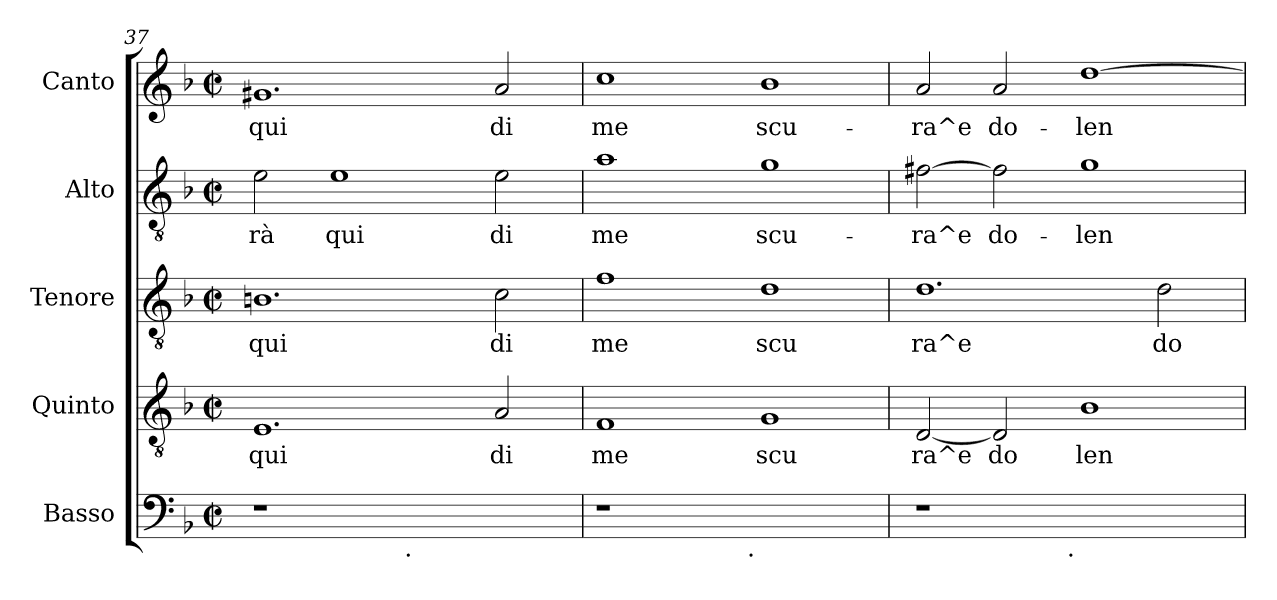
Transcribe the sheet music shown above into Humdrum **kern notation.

**kern	**kern	**text	**kern	**text	**kern	**text	**kern	**text
*part5	*part4	*part4	*part3	*part3	*part2	*part2	*part1	*part1
*staff5	*staff4	*staff4	*staff3	*staff3	*staff2	*staff2	*staff1	*staff1
*I"Basso	*I"Quinto	*	*I"Tenore	*	*I"Alto	*	*I"Canto	*
*clefF4	*clefGv2	*	*clefGv2	*	*clefGv2	*	*clefG2	*
*k[b-]	*k[b-]	*	*k[b-]	*	*k[b-]	*	*k[b-]	*
*F:	*F:	*	*F:	*	*F:	*	*F:	*
*M2/2	*M2/2	*	*M2/2	*	*M2/2	*	*M2/2	*
*met(c|)	*met(c|)	*	*met(c|)	*	*met(c|)	*	*met(c|)	*
=37	=37	=37	=37	=37	=37	=37	=37	=37
!	!	!LO:LY:b:cj	!	!LO:LY:b:cj	!	!LO:LY:b:cj	!	!LO:LY:b:cj
*^	*	*	*	*	*	*	*	*
1r	2ryy	1.E	qui	1.Bn	qui	2e\	-rà	1.g#X	qui
!	!	!	!	!	!	!	!LO:LY:b:cj	!	!
.	4...ryy	.	.	.	.	1e	qui	.	.
!	!LO:TX:b:t=.	!	!	!	!	!	!	!	!
.	1ryy	.	.	.	.	.	.	.	.
1ryy	.	.	.	.	.	.	.	.	.
!	!	!	!LO:LY:b:cj	!	!LO:LY:b:cj	!	!LO:LY:b:cj	!	!LO:LY:b:cj
.	.	2A/	di	2c\	di	2e\	di	2a/	di
.	32ryy	.	.	.	.	.	.	.	.
=38	=38	=38	=38	=38	=38	=38	=38	=38	=38
!	!	!	!LO:LY:b:cj	!	!LO:LY:b:cj	!	!LO:LY:b:cj	!	!LO:LY:b:cj
1r	2ryy	1F	me	1f	me	1a	me	1cc	me
.	4...ryy	.	.	.	.	.	.	.	.
!	!LO:TX:b:t=.	!	!	!	!	!	!	!	!
.	1ryy	.	.	.	.	.	.	.	.
!	!	!	!LO:LY:b:cj	!	!LO:LY:b:cj	!	!LO:LY:b:cj	!	!LO:LY:b:cj
1ryy	.	1G	scu	1d	scu	1g	scu-	1b-	scu-
.	32ryy	.	.	.	.	.	.	.	.
=39	=39	=39	=39	=39	=39	=39	=39	=39	=39
!	!	!	!LO:LY:b:cj	!	!LO:LY:b:cj	!	!LO:LY:b:cj	!	!LO:LY:b:cj
1r	2ryy	[<2D/	ra^e	1.d	ra^e	[>2f#X\	-ra^e	2a/	-ra^e
!	!	!	!LO:LY:b:cj	!	!	!	!LO:LY:b:cj	!	!LO:LY:b:cj
.	4...ryy	2D/]	do	.	.	2f#\]	do-	2a/	do-
!	!LO:TX:b:t=.	!	!	!	!	!	!	!	!
.	1ryy	.	.	.	.	.	.	.	.
!	!	!	!LO:LY:b:cj	!	!	!	!LO:LY:b:cj	!	!LO:LY:b:cj
1ryy	.	1B-	len	.	.	1g	-len-	[>1dd	-len-
!	!	!	!	!	!LO:LY:b:cj	!	!	!	!
.	.	.	.	2d\	do	.	.	.	.
.	32ryy	.	.	.	.	.	.	.	.
*v	*v	*	*	*	*	*	*	*	*
=	=	=	=	=	=	=	=	=
*-	*-	*-	*-	*-	*-	*-	*-	*-
